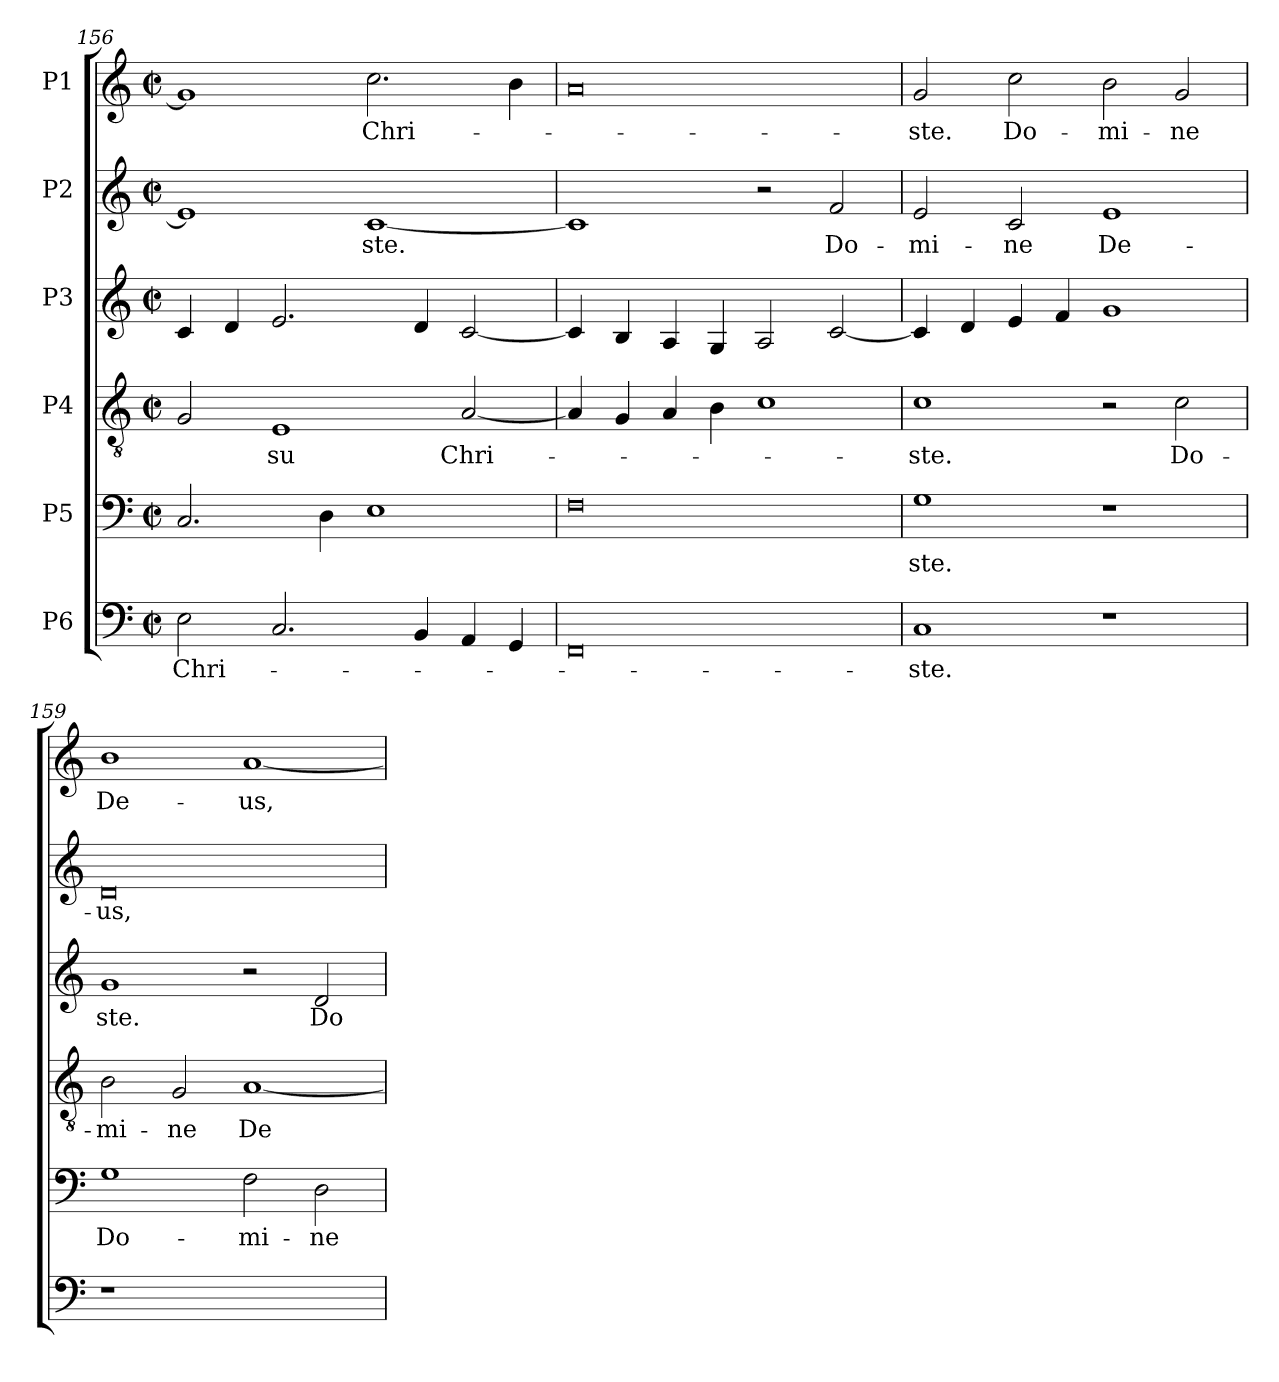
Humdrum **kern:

**kern	**text	**kern	**text	**kern	**text	**kern	**text	**kern	**text	**kern	**text
*part6	*part6	*part5	*part5	*part4	*part4	*part3	*part3	*part2	*part2	*part1	*part1
*staff6	*staff6	*staff5	*staff5	*staff4	*staff4	*staff3	*staff3	*staff2	*staff2	*staff1	*staff1
*I"P6	*	*I"P5	*	*I"P4	*	*I"P3	*	*I"P2	*	*I"P1	*
*clefF4	*	*clefF4	*	*clefGv2	*	*clefG2	*	*clefG2	*	*clefG2	*
*	*	*	*	*ITrd7c12	*	*	*	*	*	*	*
*k[]	*	*k[]	*	*k[]	*	*k[]	*	*k[]	*	*k[]	*
*C:	*	*C:	*	*C:	*	*C:	*	*C:	*	*C:	*
*M2/2	*	*M2/2	*	*M2/2	*	*M2/2	*	*M2/2	*	*M2/2	*
*met(c|)	*	*met(c|)	*	*met(c|)	*	*met(c|)	*	*met(c|)	*	*met(c|)	*
=156	=156	=156	=156	=156	=156	=156	=156	=156	=156	=156	=156
!	!LO:LY:b:color=#000000	!	!	!	!	!	!	!	!	!	!
2Ei\	Chri-	2.Ci/	.	2GGi/	.	4ci/	.	1ei]	.	1gi]	.
.	.	.	.	.	.	4di/	.	.	.	.	.
!	!	!	!	!	!LO:LY:b:color=#000000	!	!	!	!	!	!
2.Ci/	.	.	.	1EEi	-su	2.ei/	.	.	.	.	.
.	.	4Di\	.	.	.	.	.	.	.	.	.
!	!	!	!	!	!	!	!	!	!LO:LY:b:color=#000000	!	!
!	!	!	!	!	!	!	!	!	!	!	!LO:LY:b:color=#000000
.	.	1Ei	.	.	.	.	.	[1ci	-ste.	2.cci\	Chri-
4BBi/	.	.	.	.	.	4di/	.	.	.	.	.
!	!	!	!	!	!LO:LY:b:color=#000000	!	!	!	!	!	!
4AAi/	.	.	.	[2AAi/	Chri-	[2ci/	.	.	.	.	.
4GGi/	.	.	.	.	.	.	.	.	.	4bi\	.
=157	=157	=157	=157	=157	=157	=157	=157	=157	=157	=157	=157
0FFi	.	0Fi	.	4AAi/]	.	4ci/]	.	1ci]	.	0ai	.
.	.	.	.	4GGi/	.	4Bi/	.	.	.	.	.
.	.	.	.	4AAi/	.	4Ai/	.	.	.	.	.
.	.	.	.	4BBi\	.	4Gi/	.	.	.	.	.
.	.	.	.	1Ci	.	2Ai/	.	2r	.	.	.
!	!	!	!	!	!	!	!	!	!LO:LY:b:color=#000000	!	!
.	.	.	.	.	.	[2ci/	.	2fi/	Do-	.	.
=158	=158	=158	=158	=158	=158	=158	=158	=158	=158	=158	=158
!	!LO:LY:b:color=#000000	!	!	!	!	!	!	!	!	!	!
!	!	!	!LO:LY:b:color=#000000	!	!	!	!	!	!	!	!
!	!	!	!	!	!LO:LY:b:color=#000000	!	!	!	!	!	!
!	!	!	!	!	!	!	!	!	!LO:LY:b:color=#000000	!	!
!	!	!	!	!	!	!	!	!	!	!	!LO:LY:b:color=#000000
1Ci	-ste.	1Gi	-ste.	1Ci	-ste.	4ci/]	.	2ei/	-mi-	2gi/	-ste.
.	.	.	.	.	.	4di/	.	.	.	.	.
!	!	!	!	!	!	!	!	!	!LO:LY:b:color=#000000	!	!
!	!	!	!	!	!	!	!	!	!	!	!LO:LY:b:color=#000000
.	.	.	.	.	.	4ei/	.	2ci/	-ne	2cci\	Do-
.	.	.	.	.	.	4fi/	.	.	.	.	.
!	!	!	!	!	!	!	!	!	!LO:LY:b:color=#000000	!	!
!	!	!	!	!	!	!	!	!	!	!	!LO:LY:b:color=#000000
1r	.	1r	.	2r	.	1gi	.	1ei	De-	2bi\	-mi-
!	!	!	!	!	!LO:LY:b:color=#000000	!	!	!	!	!	!
!	!	!	!	!	!	!	!	!	!	!	!LO:LY:b:color=#000000
.	.	.	.	2Ci\	Do-	.	.	.	.	2gi/	-ne
=159	=159	=159	=159	=159	=159	=159	=159	=159	=159	=159	=159
!LO:N:vis=1	!	!	!	!	!	!	!	!	!	!	!
!	!	!	!LO:LY:b:color=#000000	!	!	!	!	!	!	!	!
!	!	!	!	!	!LO:LY:b:color=#000000	!	!	!	!	!	!
!	!	!	!	!	!	!	!LO:LY:b:color=#000000	!	!	!	!
!	!	!	!	!	!	!	!	!	!LO:LY:b:color=#000000	!	!
!	!	!	!	!	!	!	!	!	!	!	!LO:LY:b:color=#000000
1r	.	1Gi	Do-	2BBi\	-mi-	1gi	-ste.	0di	-us,	1bi	De-
!	!	!	!	!	!LO:LY:b:color=#000000	!	!	!	!	!	!
.	.	.	.	2GGi/	-ne	.	.	.	.	.	.
!	!	!	!LO:LY:b:color=#000000	!	!	!	!	!	!	!	!
!	!	!	!	!	!LO:LY:b:color=#000000	!	!	!	!	!	!
!	!	!	!	!	!	!	!	!	!	!	!LO:LY:b:color=#000000
1ryy	.	2Fi\	-mi-	[1AAi	De-	2r	.	.	.	[1ai	-us,
!	!	!	!LO:LY:b:color=#000000	!	!	!	!	!	!	!	!
!	!	!	!	!	!	!	!LO:LY:b:color=#000000	!	!	!	!
.	.	2Di\	-ne	.	.	2di/	Do-	.	.	.	.
=	=	=	=	=	=	=	=	=	=	=	=
*-	*-	*-	*-	*-	*-	*-	*-	*-	*-	*-	*-
